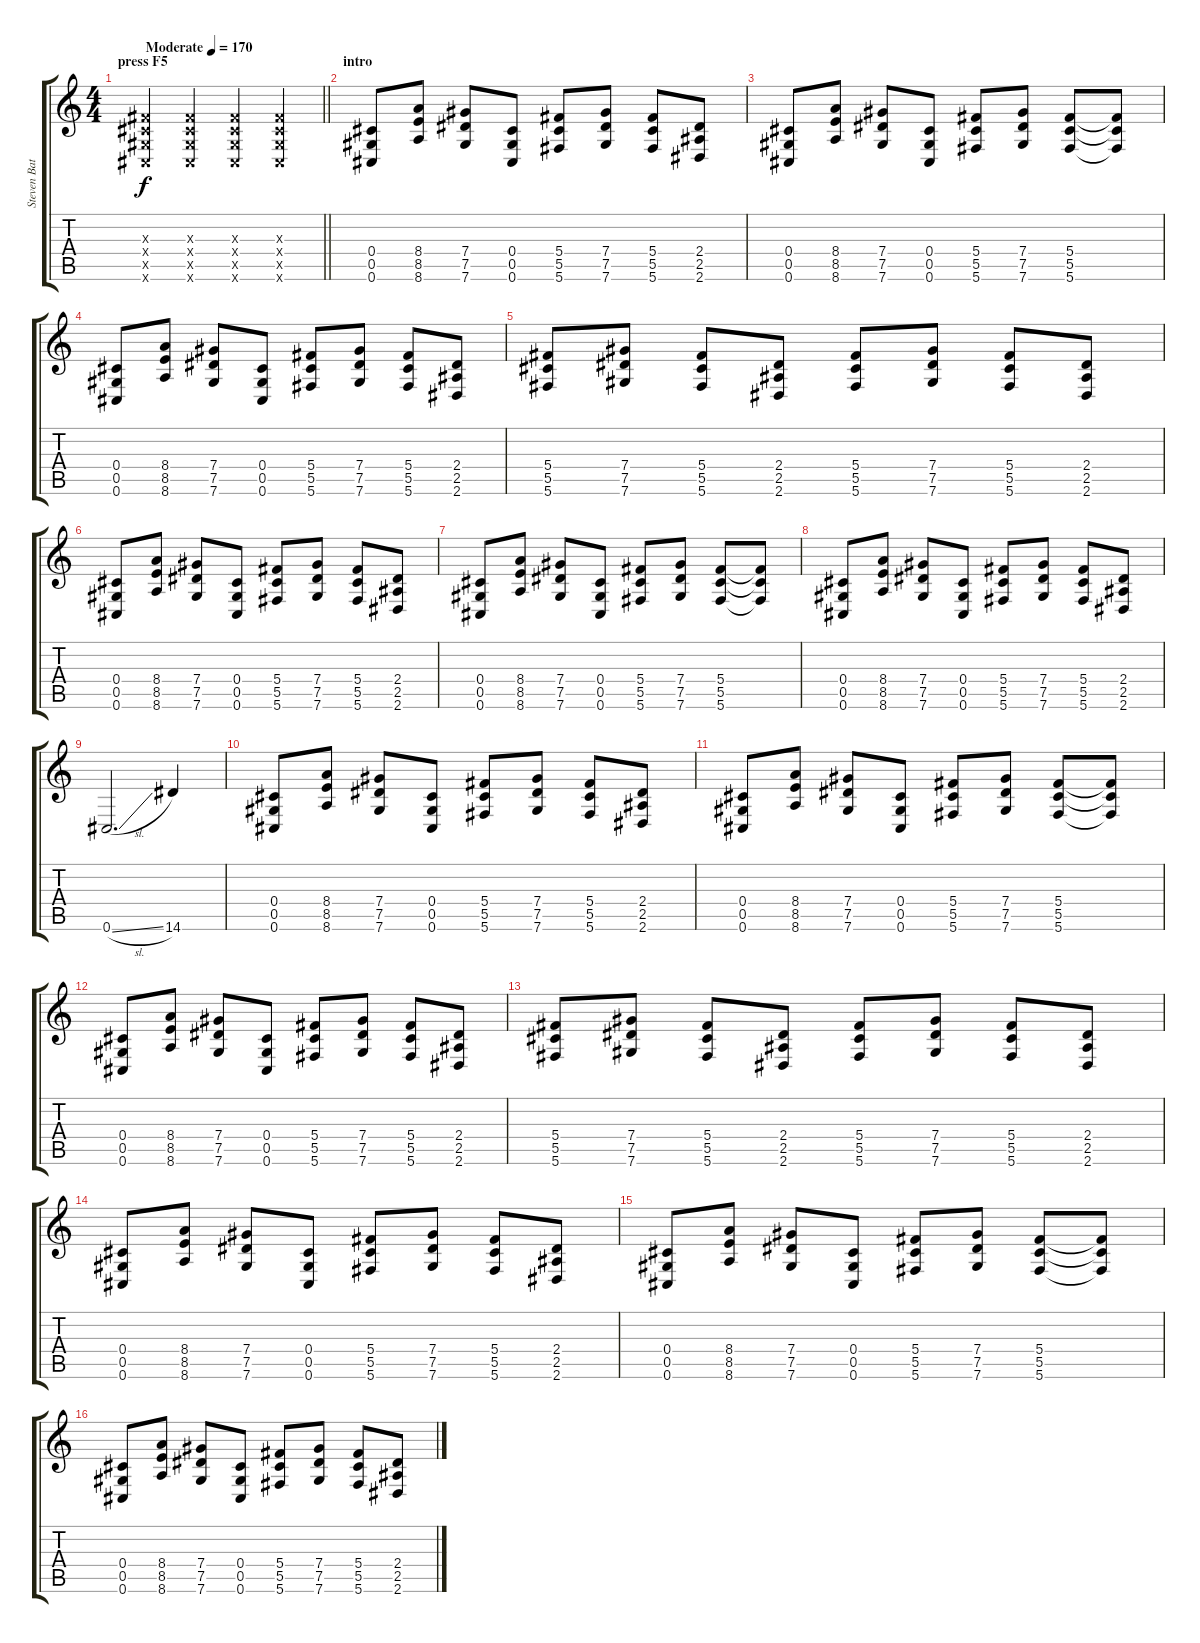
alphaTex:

\track ("Steven Battelle (Rythm)" "Steven Bat") {instrument distortionguitar}
\staff {score tabs}
\tuning (Eb4 Bb3 Gb3 Db3 Ab2 Db2) {hide}
\ts (4 4)
\section ("" "press F5")
\tempo (170 "Moderate")
\clef g2
\barLineRight lightlight
\ks c
(0.3{x} 0.4{x} 0.5{x} 0.6{x}).4{dy f instrument distortionguitar} (0.3{x} 0.4{x} 0.5{x} 0.6{x}).4 (0.3{x} 0.4{x} 0.5{x} 0.6{x}).4 (0.3{x} 0.4{x} 0.5{x} 0.6{x}).4 |
\section ("" "intro")
(0.4 0.5 0.6).8 (8.4 8.5 8.6).8 (7.4 7.5 7.6).8 (0.4 0.5 0.6).8 (5.4 5.5 5.6).8 (7.4 7.5 7.6).8 (5.4 5.5 5.6).8 (2.4 2.5 2.6).8 |
(0.4 0.5 0.6).8 (8.4 8.5 8.6).8 (7.4 7.5 7.6).8 (0.4 0.5 0.6).8 (5.4 5.5 5.6).8 (7.4 7.5 7.6).8 (5.4 5.5 5.6).8 (5.4{t} 5.5{t} 5.6{t}).8 |
(0.4 0.5 0.6).8 (8.4 8.5 8.6).8 (7.4 7.5 7.6).8 (0.4 0.5 0.6).8 (5.4 5.5 5.6).8 (7.4 7.5 7.6).8 (5.4 5.5 5.6).8 (2.4 2.5 2.6).8 |
(5.4 5.5 5.6).8 (7.4 7.5 7.6).8 (5.4 5.5 5.6).8 (2.4 2.5 2.6).8 (5.4 5.5 5.6).8 (7.4 7.5 7.6).8 (5.4 5.5 5.6).8 (2.4 2.5 2.6).8 |
(0.4 0.5 0.6).8 (8.4 8.5 8.6).8 (7.4 7.5 7.6).8 (0.4 0.5 0.6).8 (5.4 5.5 5.6).8 (7.4 7.5 7.6).8 (5.4 5.5 5.6).8 (2.4 2.5 2.6).8 |
(0.4 0.5 0.6).8 (8.4 8.5 8.6).8 (7.4 7.5 7.6).8 (0.4 0.5 0.6).8 (5.4 5.5 5.6).8 (7.4 7.5 7.6).8 (5.4 5.5 5.6).8 (5.4{t} 5.5{t} 5.6{t}).8 |
(0.4 0.5 0.6).8 (8.4 8.5 8.6).8 (7.4 7.5 7.6).8 (0.4 0.5 0.6).8 (5.4 5.5 5.6).8 (7.4 7.5 7.6).8 (5.4 5.5 5.6).8 (2.4 2.5 2.6).8 |
0.6{sl}.2{d} 14.6.4 |
(0.4 0.5 0.6).8 (8.4 8.5 8.6).8 (7.4 7.5 7.6).8 (0.4 0.5 0.6).8 (5.4 5.5 5.6).8 (7.4 7.5 7.6).8 (5.4 5.5 5.6).8 (2.4 2.5 2.6).8 |
(0.4 0.5 0.6).8 (8.4 8.5 8.6).8 (7.4 7.5 7.6).8 (0.4 0.5 0.6).8 (5.4 5.5 5.6).8 (7.4 7.5 7.6).8 (5.4 5.5 5.6).8 (5.4{t} 5.5{t} 5.6{t}).8 |
(0.4 0.5 0.6).8 (8.4 8.5 8.6).8 (7.4 7.5 7.6).8 (0.4 0.5 0.6).8 (5.4 5.5 5.6).8 (7.4 7.5 7.6).8 (5.4 5.5 5.6).8 (2.4 2.5 2.6).8 |
(5.4 5.5 5.6).8 (7.4 7.5 7.6).8 (5.4 5.5 5.6).8 (2.4 2.5 2.6).8 (5.4 5.5 5.6).8 (7.4 7.5 7.6).8 (5.4 5.5 5.6).8 (2.4 2.5 2.6).8 |
(0.4 0.5 0.6).8 (8.4 8.5 8.6).8 (7.4 7.5 7.6).8 (0.4 0.5 0.6).8 (5.4 5.5 5.6).8 (7.4 7.5 7.6).8 (5.4 5.5 5.6).8 (2.4 2.5 2.6).8 |
(0.4 0.5 0.6).8 (8.4 8.5 8.6).8 (7.4 7.5 7.6).8 (0.4 0.5 0.6).8 (5.4 5.5 5.6).8 (7.4 7.5 7.6).8 (5.4 5.5 5.6).8 (5.4{t} 5.5{t} 5.6{t}).8 |
(0.4 0.5 0.6).8 (8.4 8.5 8.6).8 (7.4 7.5 7.6).8 (0.4 0.5 0.6).8 (5.4 5.5 5.6).8 (7.4 7.5 7.6).8 (5.4 5.5 5.6).8 (2.4 2.5 2.6).8
